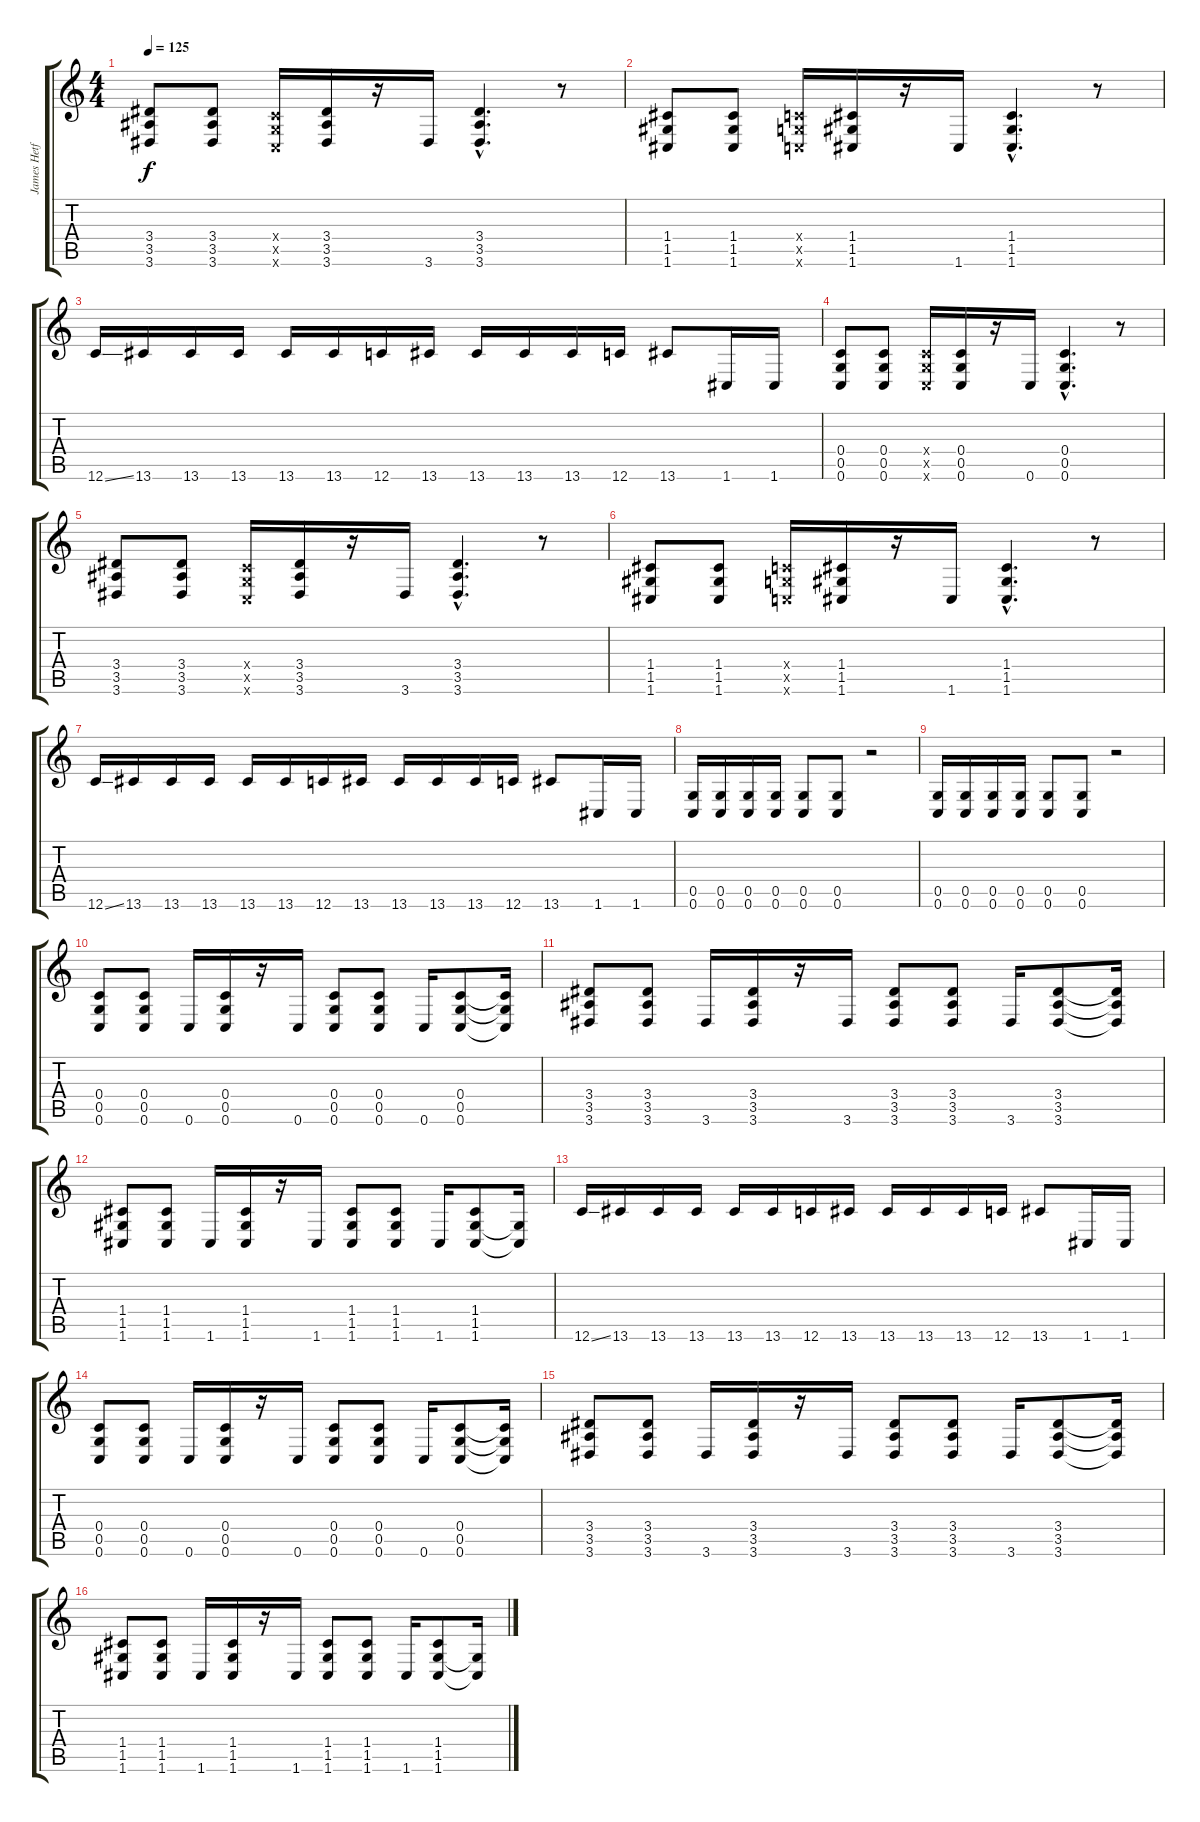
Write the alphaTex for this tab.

\track ("James Hetfield" "James Hetf") {instrument distortionguitar}
\staff {score tabs}
\tuning (D4 A3 F3 C3 G2 C2) {hide}
\ts (4 4)
\tempo 125
\clef g2
\ks c
(3.4 3.5 3.6).8{dy f} (3.4 3.5 3.6).8 (0.4{x} 0.5{x} 0.6{x}).16 (3.4 3.5 3.6).16 r.16 3.6.16 (3.4{hac} 3.5{hac} 3.6{hac}).4{d} r.8 |
(1.4 1.5 1.6).8 (1.4 1.5 1.6).8 (0.4{x} 0.5{x} 0.6{x}).16 (1.4 1.5 1.6).16 r.16 1.6.16 (1.4{hac} 1.5{hac} 1.6{hac}).4{d} r.8 |
12.6{ss}.16 13.6.16 13.6.16 13.6.16 13.6.16 13.6.16 12.6.16 13.6.16 13.6.16 13.6.16 13.6.16 12.6.16 13.6.8 1.6.16 1.6.16 |
(0.4 0.5 0.6).8 (0.4 0.5 0.6).8 (0.4{x} 0.5{x} 0.6{x}).16 (0.4 0.5 0.6).16 r.16 0.6.16 (0.4{hac} 0.5{hac} 0.6{hac}).4{d} r.8 |
(3.4 3.5 3.6).8 (3.4 3.5 3.6).8 (0.4{x} 0.5{x} 0.6{x}).16 (3.4 3.5 3.6).16 r.16 3.6.16 (3.4{hac} 3.5{hac} 3.6{hac}).4{d} r.8 |
(1.4 1.5 1.6).8 (1.4 1.5 1.6).8 (0.4{x} 0.5{x} 0.6{x}).16 (1.4 1.5 1.6).16 r.16 1.6.16 (1.4{hac} 1.5{hac} 1.6{hac}).4{d} r.8 |
12.6{ss}.16 13.6.16 13.6.16 13.6.16 13.6.16 13.6.16 12.6.16 13.6.16 13.6.16 13.6.16 13.6.16 12.6.16 13.6.8 1.6.16 1.6.16 |
(0.5 0.6).16 (0.5 0.6).16 (0.5 0.6).16 (0.5 0.6).16 (0.5 0.6).8 (0.5 0.6).8 r.2 |
(0.5 0.6).16 (0.5 0.6).16 (0.5 0.6).16 (0.5 0.6).16 (0.5 0.6).8 (0.5 0.6).8 r.2 |
(0.4 0.5 0.6).8 (0.4 0.5 0.6).8 0.6.16 (0.4 0.5 0.6).16 r.16 0.6.16 (0.4 0.5 0.6).8 (0.4 0.5 0.6).8 0.6.16 (0.4 0.5 0.6).8 (0.4{t} 0.5{t} 0.6{t}).16 |
(3.4 3.5 3.6).8 (3.4 3.5 3.6).8 3.6.16 (3.4 3.5 3.6).16 r.16 3.6.16 (3.4 3.5 3.6).8 (3.4 3.5 3.6).8 3.6.16 (3.4 3.5 3.6).8 (3.4{t} 3.5{t} 3.6{t}).16 |
(1.4 1.5 1.6).8 (1.4 1.5 1.6).8 1.6.16 (1.4 1.5 1.6).16 r.16 1.6.16 (1.4 1.5 1.6).8 (1.4 1.5 1.6).8 1.6.16 (1.4 1.5 1.6).8 (1.5{t} 1.6{t}).16 |
12.6{ss}.16 13.6.16 13.6.16 13.6.16 13.6.16 13.6.16 12.6.16 13.6.16 13.6.16 13.6.16 13.6.16 12.6.16 13.6.8 1.6.16 1.6.16 |
(0.4 0.5 0.6).8 (0.4 0.5 0.6).8 0.6.16 (0.4 0.5 0.6).16 r.16 0.6.16 (0.4 0.5 0.6).8 (0.4 0.5 0.6).8 0.6.16 (0.4 0.5 0.6).8 (0.4{t} 0.5{t} 0.6{t}).16 |
(3.4 3.5 3.6).8 (3.4 3.5 3.6).8 3.6.16 (3.4 3.5 3.6).16 r.16 3.6.16 (3.4 3.5 3.6).8 (3.4 3.5 3.6).8 3.6.16 (3.4 3.5 3.6).8 (3.4{t} 3.5{t} 3.6{t}).16 |
(1.4 1.5 1.6).8 (1.4 1.5 1.6).8 1.6.16 (1.4 1.5 1.6).16 r.16 1.6.16 (1.4 1.5 1.6).8 (1.4 1.5 1.6).8 1.6.16 (1.4 1.5 1.6).8 (1.5{t} 1.6{t}).16
